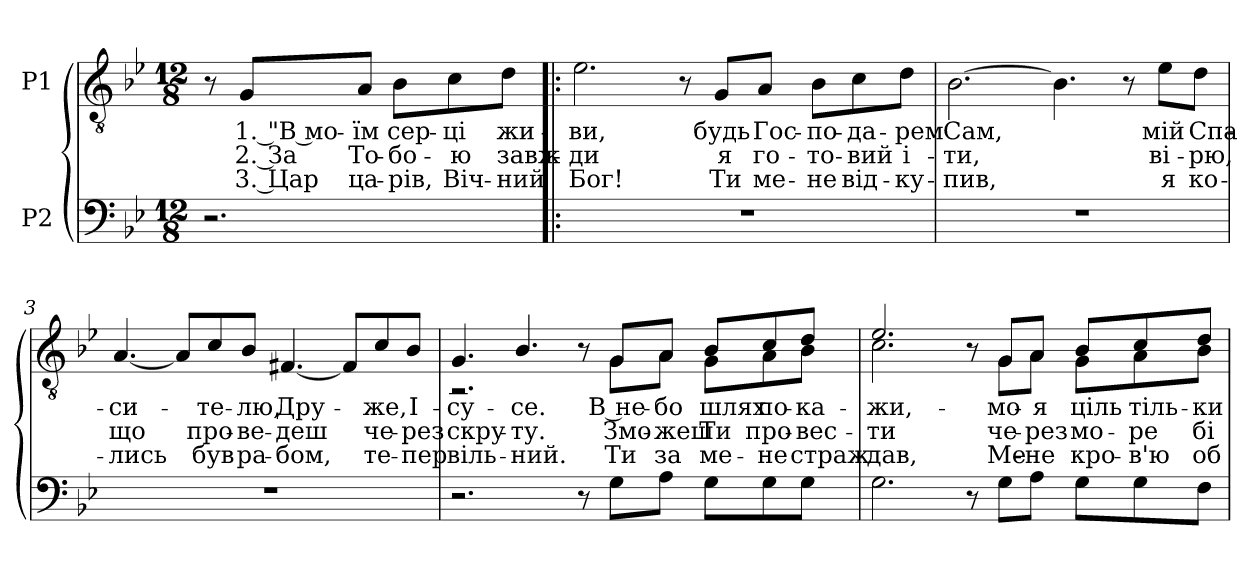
**kern	**kern	**text	**text	**text
*part2	*part1	*part1	*part1	*part1
*staff2	*staff1	*staff1	*staff1	*staff1
*I"P2	*I"P1	*	*	*
!!LO:PB:g=z
*clefF4	*clefGv2	*	*	*
*	*ITrd7c12	*	*	*
*k[b-e-]	*k[b-e-]	*	*	*
*g:	*g:	*	*	*
*M12/8	*M12/8	*	*	*
=	=	=	=	=
2.r	8r	.	.	.
!	!	!LO:LY:b:color=#000000	!LO:LY:b:color=#000000	!LO:LY:b:color=#000000
.	8GGi/L	1. "В мо-	2. За	3. Цар
!	!	!LO:LY:b:color=#000000	!LO:LY:b:color=#000000	!LO:LY:b:color=#000000
.	8AAi/J	-їм	То-	ца-
!	!	!LO:LY:b:color=#000000	!LO:LY:b:color=#000000	!LO:LY:b:color=#000000
.	8BB-i\L	сер-	-бо-	-рів,
!	!	!LO:LY:b:color=#000000	!LO:LY:b:color=#000000	!LO:LY:b:color=#000000
.	8Ci\	-ці	-ю	Віч-
!	!	!LO:LY:b:color=#000000	!LO:LY:b:color=#000000	!LO:LY:b:color=#000000
.	8Di\J	жи-	завж-	-ний
=1!|:	=1!|:	=1!|:	=1!|:	=1!|:
!LO:N:vis=1	!	!	!	!
!	!	!LO:LY:b:color=#000000	!LO:LY:b:color=#000000	!LO:LY:b:color=#000000
1.r	2.E-i\	-ви,	-ди	Бог!
.	8r	.	.	.
!	!	!LO:LY:b:color=#000000	!LO:LY:b:color=#000000	!LO:LY:b:color=#000000
.	8GGi/L	будь	я	Ти
!	!	!LO:LY:b:color=#000000	!LO:LY:b:color=#000000	!LO:LY:b:color=#000000
.	8AAi/J	Гос-	го-	ме-
!	!	!LO:LY:b:color=#000000	!LO:LY:b:color=#000000	!LO:LY:b:color=#000000
.	8BB-i\L	-по-	-то-	-не
!	!	!LO:LY:b:color=#000000	!LO:LY:b:color=#000000	!LO:LY:b:color=#000000
.	8Ci\	-да-	-вий	від-
!	!	!LO:LY:b:color=#000000	!LO:LY:b:color=#000000	!LO:LY:b:color=#000000
.	8Di\J	-рем	і-	-ку-
!!LO:LB:g=z
=2	=2	=2	=2	=2
!LO:N:vis=1	!	!	!	!
!	!	!LO:LY:b:color=#000000	!LO:LY:b:color=#000000	!LO:LY:b:color=#000000
1.r	[>2.BB-i\	Сам,	-ти,	-пив,
.	4.BB-i\]	.	.	.
.	8r	.	.	.
!	!	!LO:LY:b:color=#000000	!LO:LY:b:color=#000000	!LO:LY:b:color=#000000
.	8E-i\L	мій	ві-	я
!	!	!LO:LY:b:color=#000000	!LO:LY:b:color=#000000	!LO:LY:b:color=#000000
.	8Di\J	Спа-	-рю,	ко-
=3	=3	=3	=3	=3
!LO:N:vis=1	!	!	!	!
!	!	!LO:LY:b:color=#000000	!LO:LY:b:color=#000000	!LO:LY:b:color=#000000
1.r	[<4.AAi/	-си-	що	-лись
.	8AAi/L]	.	.	.
!	!	!LO:LY:b:color=#000000	!LO:LY:b:color=#000000	!LO:LY:b:color=#000000
.	8Ci/	-те-	про-	був
!	!	!LO:LY:b:color=#000000	!LO:LY:b:color=#000000	!LO:LY:b:color=#000000
.	8BB-i/J	-лю,	-ве-	ра-
!	!	!LO:LY:b:color=#000000	!LO:LY:b:color=#000000	!LO:LY:b:color=#000000
.	[<4.FF#Xi/	Дру-	-деш	-бом,
.	8FF#i/L]	.	.	.
!	!	!LO:LY:b:color=#000000	!LO:LY:b:color=#000000	!LO:LY:b:color=#000000
.	8Ci/	-же,	че-	те-
!	!	!LO:LY:b:color=#000000	!LO:LY:b:color=#000000	!LO:LY:b:color=#000000
.	8BB-i/J	І-	-рез	-пер
!!LO:LB:g=z
=4	=4	=4	=4	=4
!	!	!LO:LY:b:color=#000000	!LO:LY:b:color=#000000	!LO:LY:b:color=#000000
*	*^	*	*	*
2.r	4.GGi/	2.r	-су-	скру-	віль-
!	!	!	!LO:LY:b:color=#000000	!LO:LY:b:color=#000000	!LO:LY:b:color=#000000
.	4.BB-i/	.	-се.	-ту.	-ний.
8r	8r	8ryy	.	.	.
!	!	!	!LO:LY:b:color=#000000	!LO:LY:b:color=#000000	!LO:LY:b:color=#000000
8Gi\L	8GGi/L	8GGi\L	В не-	Змо-	Ти
!	!	!	!LO:LY:b:color=#000000	!LO:LY:b:color=#000000	!LO:LY:b:color=#000000
8Ai\J	8AAi/J	8AAi\J	-бо	-жеш	за
!	!	!	!LO:LY:b:color=#000000	!LO:LY:b:color=#000000	!LO:LY:b:color=#000000
8Gi\L	8BB-i/L	8GGi\L	шлях	Ти	ме-
!	!	!	!LO:LY:b:color=#000000	!LO:LY:b:color=#000000	!LO:LY:b:color=#000000
8Gi\	8Ci/	8AAi\	по-	про-	-не
!	!	!	!LO:LY:b:color=#000000	!LO:LY:b:color=#000000	!LO:LY:b:color=#000000
8Gi\J	8Di/J	8BB-i\J	-ка-	-вес-	страж-
=5	=5	=5	=5	=5	=5
!	!	!	!LO:LY:b:color=#000000	!LO:LY:b:color=#000000	!LO:LY:b:color=#000000
2.Gi\	2.E-i/	2.Ci\	-жи,-	-ти	-дав,
8r	8r	8ryy	.	.	.
!	!	!	!LO:LY:b:color=#000000	!LO:LY:b:color=#000000	!LO:LY:b:color=#000000
8Gi\L	8GGi/L	8GGi\L	-мо-	че-	Ме-
!	!	!	!LO:LY:b:color=#000000	!LO:LY:b:color=#000000	!LO:LY:b:color=#000000
8Ai\J	8AAi/J	8AAi\J	-я	-рез	-не
!	!	!	!LO:LY:b:color=#000000	!LO:LY:b:color=#000000	!LO:LY:b:color=#000000
8Gi\L	8BB-i/L	8GGi\L	ціль	мо-	кро-
!	!	!	!LO:LY:b:color=#000000	!LO:LY:b:color=#000000	!LO:LY:b:color=#000000
8Gi\	8Ci/	8AAi\	тіль-	-ре	-в'ю
!	!	!	!LO:LY:b:color=#000000	!LO:LY:b:color=#000000	!LO:LY:b:color=#000000
8Fi\J	8Di/J	8BB-i\J	-ки	бі-	об-
*	*v	*v	*	*	*
=	=	=	=	=
*-	*-	*-	*-	*-
